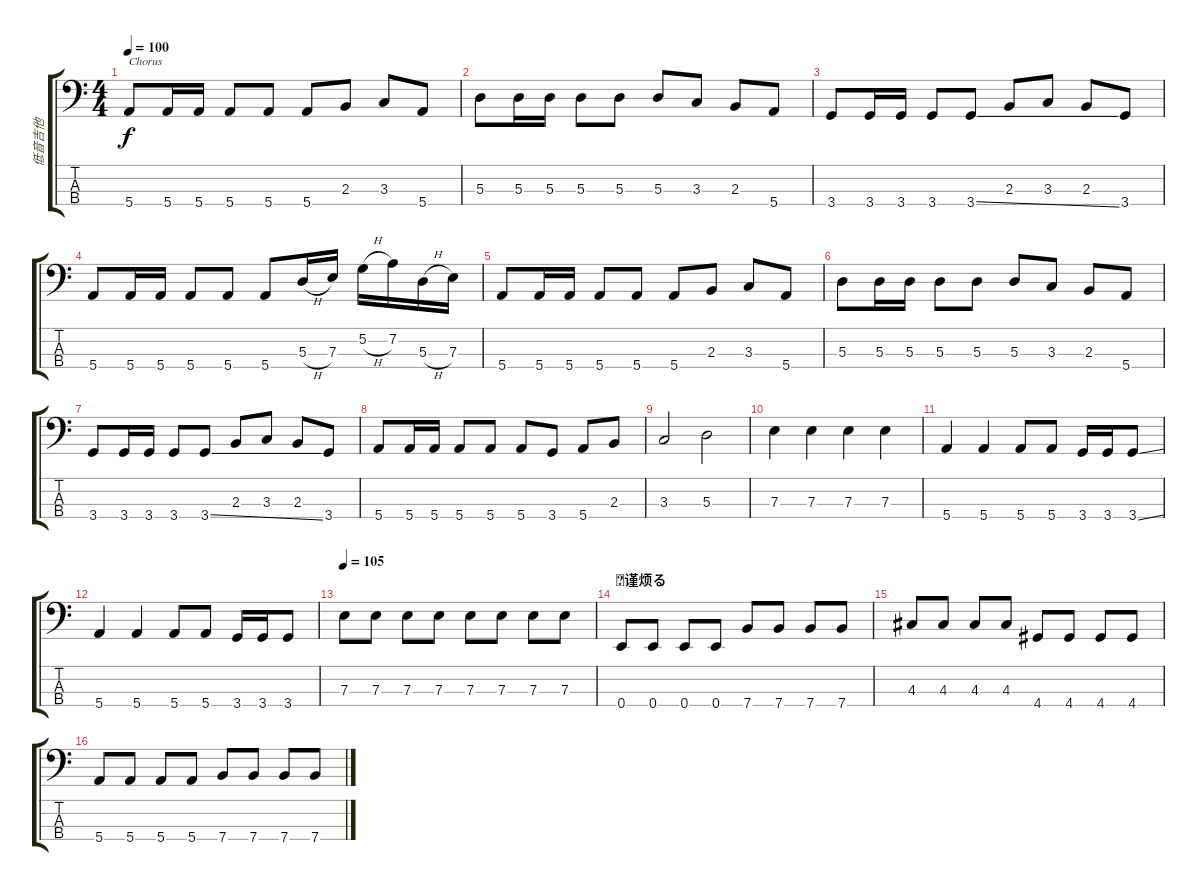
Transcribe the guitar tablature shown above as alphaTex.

\track ("低音吉他" "低音吉他") {instrument electricbassfinger}
\staff {score tabs}
\tuning (G2 D2 A1 E1) {hide}
\ts (4 4)
\tempo 100
\clef f4
\ks c
5.4.8{txt "Chorus" dy f} 5.4.16 5.4.16 5.4.8 5.4.8 5.4.8 2.3.8 3.3.8 5.4.8 |
5.3.8 5.3.16 5.3.16 5.3.8 5.3.8 5.3.8 3.3.8 2.3.8 5.4.8 |
3.4.8 3.4.16 3.4.16 3.4.8 3.4{ss}.8 2.3.8 3.3.8 2.3.8 3.4.8 |
5.4.8 5.4.16 5.4.16 5.4.8 5.4.8 5.4.8 5.3{h}.16 7.3.16 5.2{h}.16 7.2.16 5.3{h}.16 7.3.16 |
5.4.8 5.4.16 5.4.16 5.4.8 5.4.8 5.4.8 2.3.8 3.3.8 5.4.8 |
5.3.8 5.3.16 5.3.16 5.3.8 5.3.8 5.3.8 3.3.8 2.3.8 5.4.8 |
3.4.8 3.4.16 3.4.16 3.4.8 3.4{ss}.8 2.3.8 3.3.8 2.3.8 3.4.8 |
5.4.8 5.4.16 5.4.16 5.4.8 5.4.8 5.4.8 3.4.8 5.4.8 2.3.8 |
3.3.2 5.3.2 |
7.3.4 7.3.4 7.3.4 7.3.4 |
5.4.4 5.4.4 5.4.8 5.4.8 3.4.16 3.4.16 3.4{ss}.8 |
5.4.4 5.4.4 5.4.8 5.4.8 3.4.16 3.4.16 3.4.8 |
\tempo 105
7.3.8 7.3.8 7.3.8 7.3.8 7.3.8 7.3.8 7.3.8 7.3.8 |
\section ("" "谨烦る  ")
0.4.8 0.4.8 0.4.8 0.4.8 7.4.8 7.4.8 7.4.8 7.4.8 |
4.3.8 4.3.8 4.3.8 4.3.8 4.4.8 4.4.8 4.4.8 4.4.8 |
5.4.8 5.4.8 5.4.8 5.4.8 7.4.8 7.4.8 7.4.8 7.4.8
